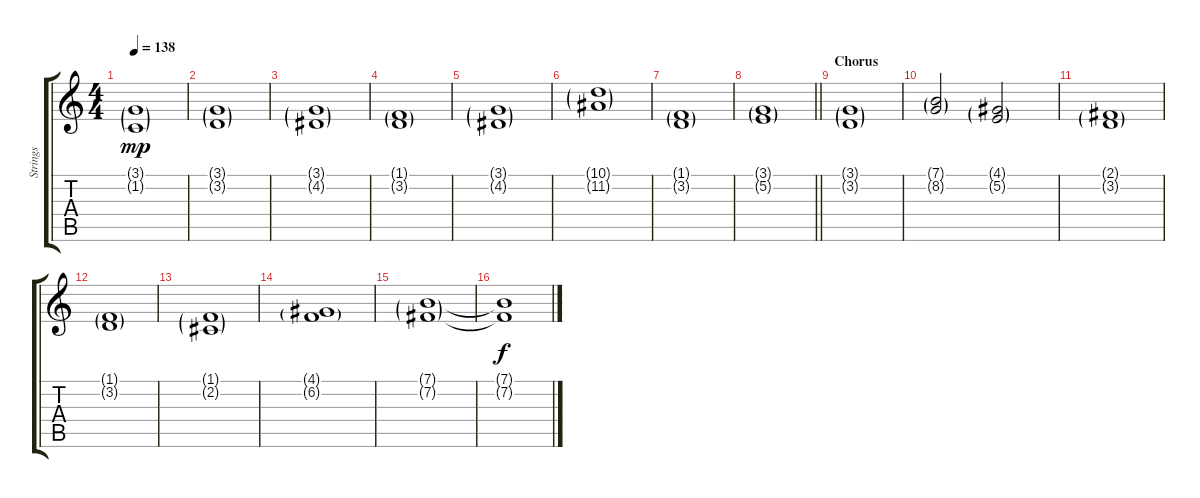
\track ("Strings" "Strings") {instrument stringensemble1}
\staff {score tabs}
\tuning (E4 B3 G3 D3 A2 E2) {hide}
\ts (4 4)
\section ("" "")
\tempo 138
\clef g2
\ks c
(3.1{g} 1.2{g}).1{dy mp} |
(3.1{g} 3.2{g}).1 |
(3.1{g} 4.2{g}).1 |
(1.1{g} 3.2{g}).1 |
(3.1{g} 4.2{g}).1 |
(10.1{g} 11.2{g}).1 |
(1.1{g} 3.2{g}).1 |
\barLineRight lightlight
(3.1{g} 5.2{g}).1 |
\section ("" "Chorus ")
(3.1{g} 3.2{g}).1 |
(7.1{g} 8.2{g}).2 (4.1{g} 5.2{g}).2 |
(2.1{g} 3.2{g}).1 |
(1.1{g} 3.2{g}).1 |
(1.1{g} 2.2{g}).1 |
(4.1{g} 6.2{g}).1 |
(7.1{g} 7.2{g}).1 |
(7.1{t} 7.2{t}).1{dy f}
